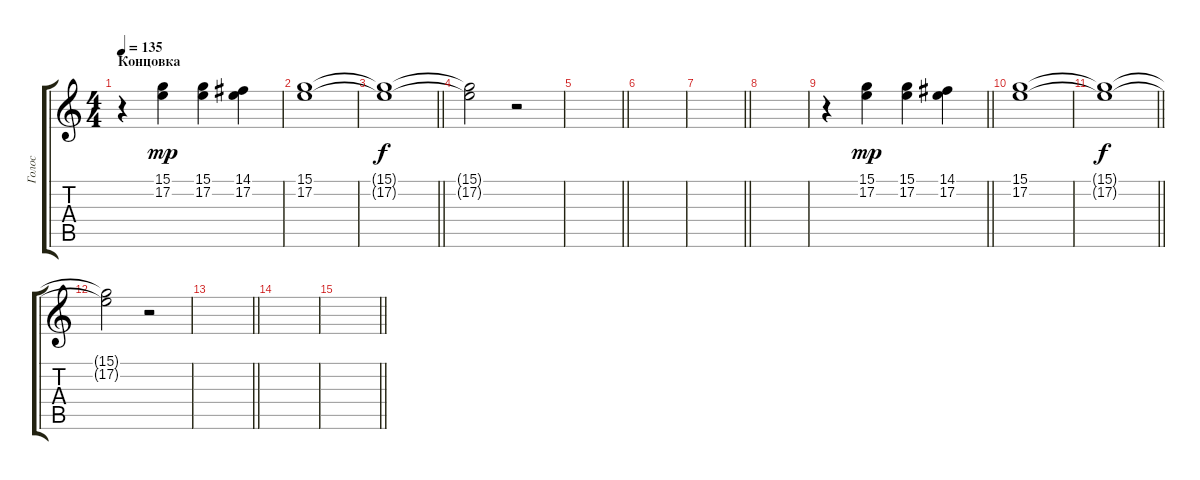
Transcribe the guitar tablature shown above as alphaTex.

\track ("Голос" "Голос") {instrument tenorsax}
\staff {score tabs}
\tuning (E4 B3 G3 D3 A2 E2) {hide}
\ts (4 4)
\section ("" "Концовка")
\tempo 135
\clef g2
\ks c
r.4{dy mp} (15.1 17.2).4 (15.1 17.2).4 (14.1 17.2).4 |
(15.1 17.2).1 |
\barLineRight lightlight
(15.1{t} 17.2{t}).1{dy f} |
(15.1{t} 17.2{t}).2 r.2 |
\barLineRight lightlight
|
|
\barLineRight lightlight
|
|
\barLineRight lightlight
r.4 (15.1 17.2).4{dy mp} (15.1 17.2).4 (14.1 17.2).4 |
(15.1 17.2).1 |
\barLineRight lightlight
(15.1{t} 17.2{t}).1{dy f} |
(15.1{t} 17.2{t}).2 r.2 |
\barLineRight lightlight
|
|
\barLineRight lightlight
